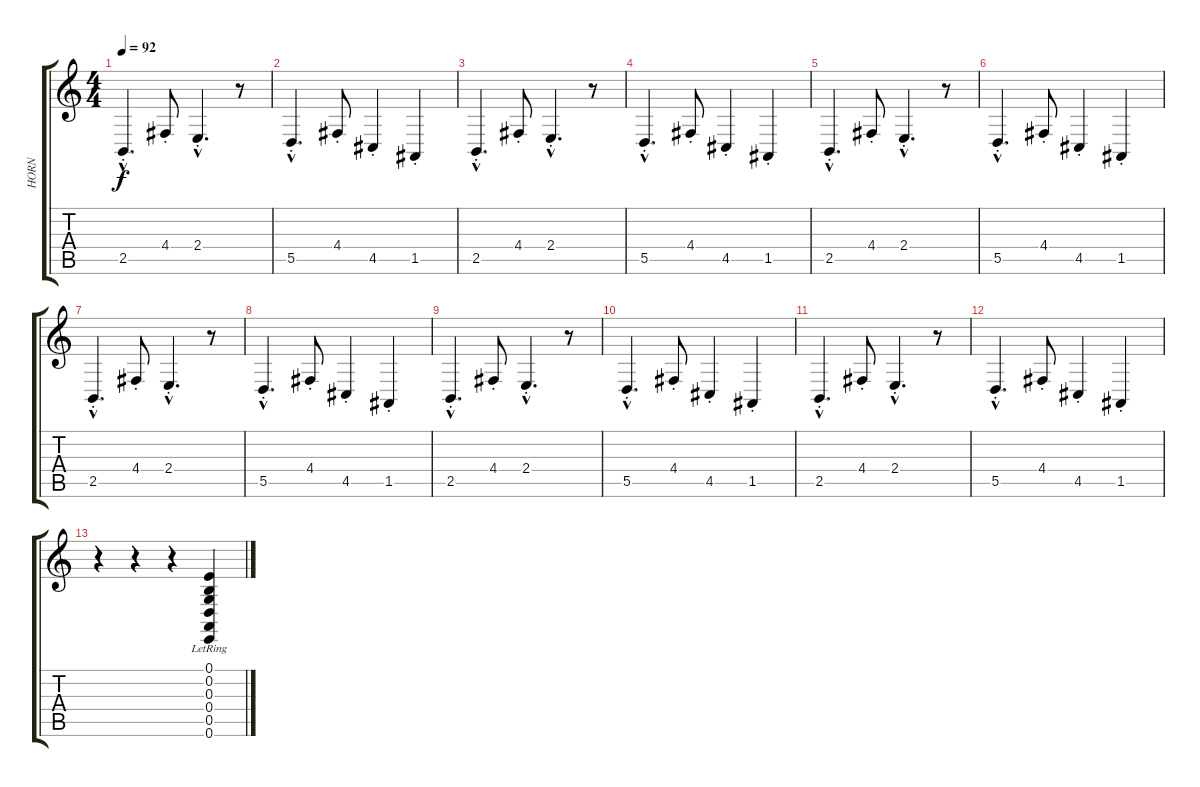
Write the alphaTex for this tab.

\track ("HORN" "HORN") {instrument frenchhorn}
\staff {score tabs}
\tuning (E4 B3 G3 D3 A2 E2) {hide}
\ts (4 4)
\tempo 92
\clef g2
\ks c
2.5{hac st}.4{d dy f} 4.4{st}.8 2.4{hac st}.4{d} r.8 |
5.5{hac st}.4{d} 4.4{st}.8 4.5{st}.4 1.5{st}.4 |
2.5{hac st}.4{d} 4.4{st}.8 2.4{hac st}.4{d} r.8 |
5.5{hac st}.4{d} 4.4{st}.8 4.5{st}.4 1.5{st}.4 |
2.5{hac st}.4{d} 4.4{st}.8 2.4{hac st}.4{d} r.8 |
5.5{hac st}.4{d} 4.4{st}.8 4.5{st}.4 1.5{st}.4 |
2.5{hac st}.4{d} 4.4{st}.8 2.4{hac st}.4{d} r.8 |
5.5{hac st}.4{d} 4.4{st}.8 4.5{st}.4 1.5{st}.4 |
2.5{hac st}.4{d} 4.4{st}.8 2.4{hac st}.4{d} r.8 |
5.5{hac st}.4{d} 4.4{st}.8 4.5{st}.4 1.5{st}.4 |
2.5{hac st}.4{d} 4.4{st}.8 2.4{hac st}.4{d} r.8 |
5.5{hac st}.4{d} 4.4{st}.8 4.5{st}.4 1.5{st}.4 |
r.4 r.4 r.4 (0.1{lr} 0.2{lr} 0.3{lr} 0.4{lr} 0.5{lr} 0.6).4{instrument gunshot}
